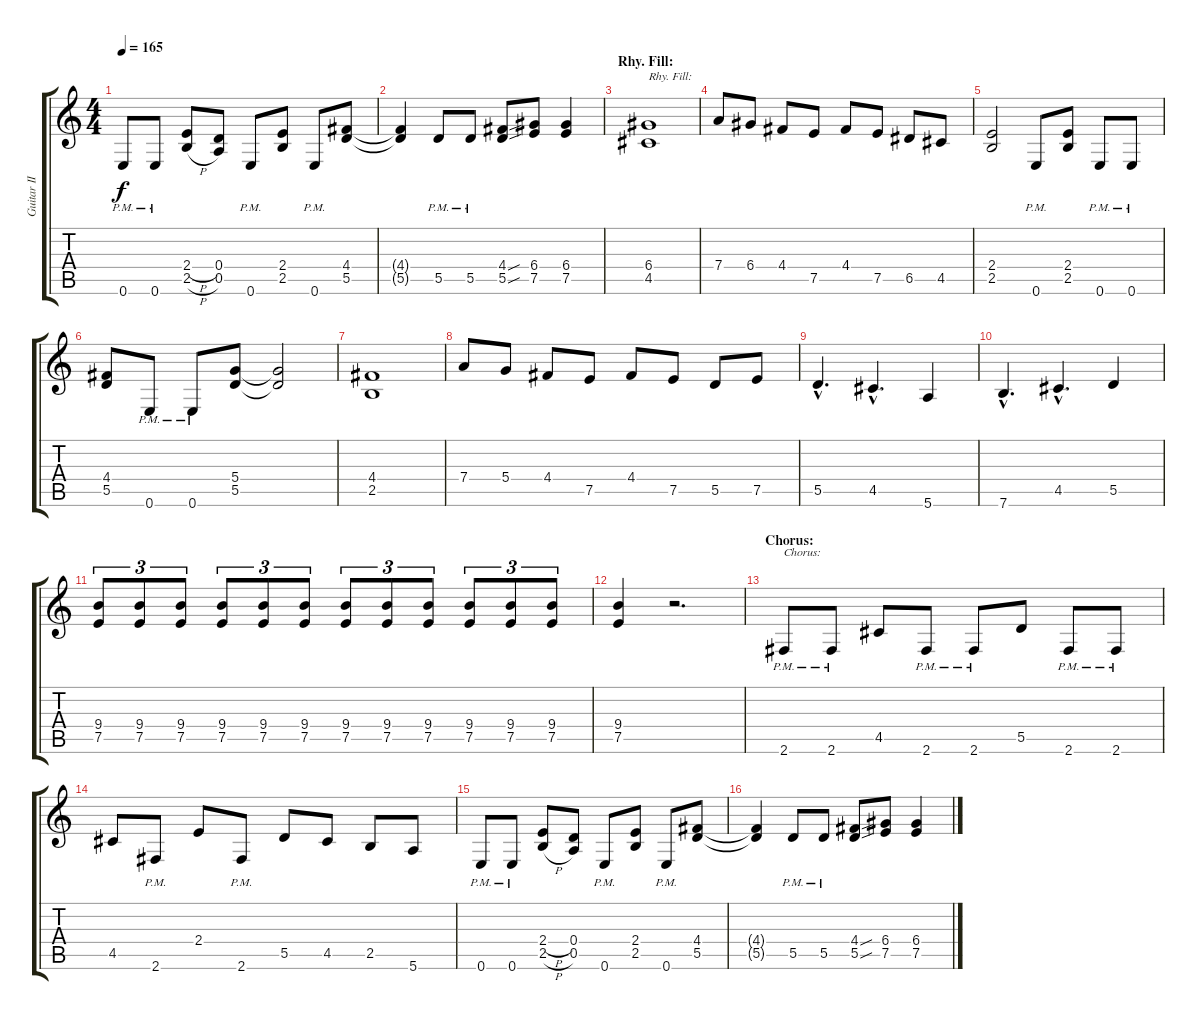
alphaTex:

\track ("Guitar II" "Guitar II") {instrument distortionguitar}
\staff {score tabs}
\tuning (E4 B3 G3 D3 A2 E2) {hide}
\ts (4 4)
\tempo 165
\clef g2
\ks c
0.6{pm}.8{dy f} 0.6{pm}.8 (2.4{h} 2.5{h}).8 (0.4 0.5).8 0.6{pm}.8 (2.4 2.5).8 0.6{pm}.8 (4.4 5.5).8 |
(4.4{t} 5.5{t}).4 5.5{pm}.8 5.5{pm}.8 (4.4{sou} 5.5{sou}).8 (6.4 7.5).8 (6.4 7.5).4 |
\section ("" "Rhy. Fill:")
(6.4 4.5).1{txt "Rhy. Fill:"} |
7.4.8 6.4.8 4.4.8 7.5.8 4.4.8 7.5.8 6.5.8 4.5.8 |
(2.4 2.5).2 0.6{pm}.8 (2.4 2.5).8 0.6{pm}.8 0.6{pm}.8 |
(4.4 5.5).8 0.6{pm}.8 0.6{pm}.8 (5.4 5.5).8 (5.4{t} 5.5{t}).2 |
(4.4 2.5).1 |
7.4.8 5.4.8 4.4.8 7.5.8 4.4.8 7.5.8 5.5.8 7.5.8 |
5.5{hac}.4{d} 4.5{hac}.4{d} 5.6.4 |
7.6{hac}.4{d} 4.5{hac}.4{d} 5.5.4 |
(9.4 7.5).8{tu (3 2)} (9.4 7.5).8{tu (3 2)} (9.4 7.5).8{tu (3 2)} (9.4 7.5).8{tu (3 2)} (9.4 7.5).8{tu (3 2)} (9.4 7.5).8{tu (3 2)} (9.4 7.5).8{tu (3 2)} (9.4 7.5).8{tu (3 2)} (9.4 7.5).8{tu (3 2)} (9.4 7.5).8{tu (3 2)} (9.4 7.5).8{tu (3 2)} (9.4 7.5).8{tu (3 2)} |
(9.4 7.5).4 r.2{d} |
\section ("" "Chorus:")
2.6{pm}.8{txt "Chorus:"} 2.6{pm}.8 4.5.8 2.6{pm}.8 2.6{pm}.8 5.5.8 2.6{pm}.8 2.6{pm}.8 |
4.5.8 2.6{pm}.8 2.4.8 2.6{pm}.8 5.5.8 4.5.8 2.5.8 5.6.8 |
0.6{pm}.8 0.6{pm}.8 (2.4{h} 2.5{h}).8 (0.4 0.5).8 0.6{pm}.8 (2.4 2.5).8 0.6{pm}.8 (4.4 5.5).8 |
(4.4{t} 5.5{t}).4 5.5{pm}.8 5.5{pm}.8 (4.4{sou} 5.5{sou}).8 (6.4 7.5).8 (6.4 7.5).4
